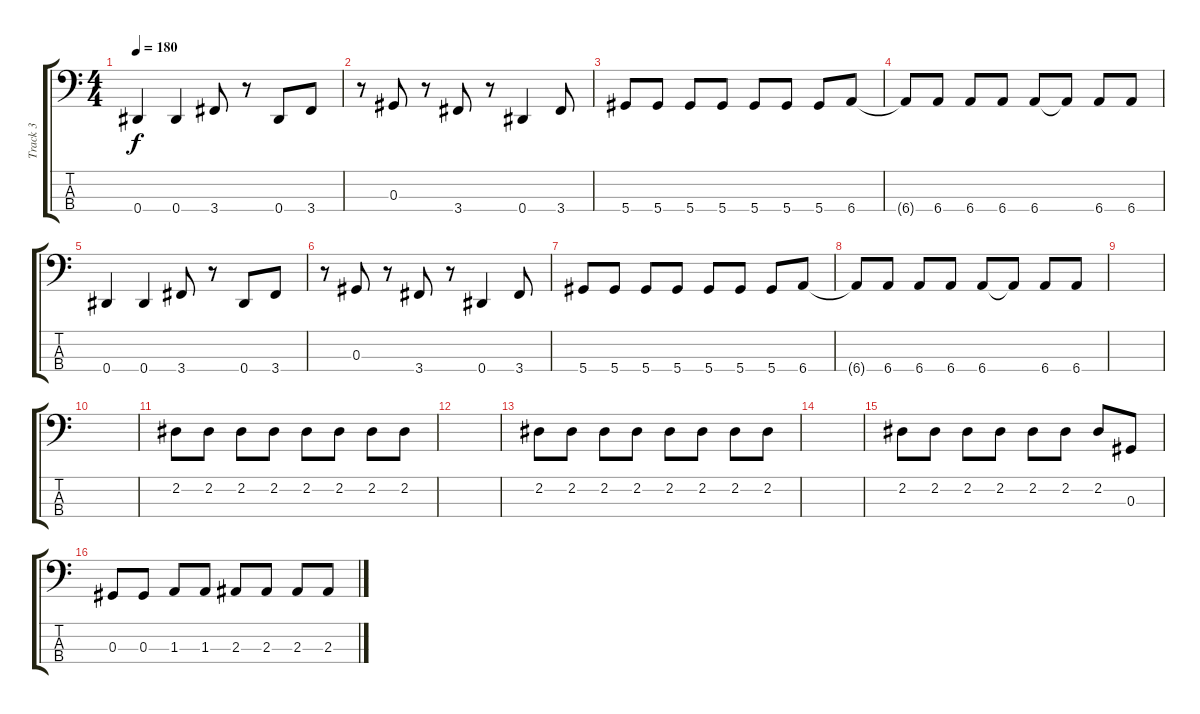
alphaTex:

\track ("Track 3" "Track 3") {instrument electricbasspick}
\staff {score tabs}
\tuning (Gb2 Db2 Ab1 Eb1) {hide}
\ts (4 4)
\tempo 180
\clef f4
\ks c
0.4.4{dy f} 0.4.4 3.4.8 r.8 0.4.8 3.4.8 |
r.8 0.3.8 r.8 3.4.8 r.8 0.4.4 3.4.8 |
5.4.8 5.4.8 5.4.8 5.4.8 5.4.8 5.4.8 5.4.8 6.4.8 |
6.4{t}.8 6.4.8 6.4.8 6.4.8 6.4.8 6.4{t}.8 6.4.8 6.4.8 |
0.4.4 0.4.4 3.4.8 r.8 0.4.8 3.4.8 |
r.8 0.3.8 r.8 3.4.8 r.8 0.4.4 3.4.8 |
5.4.8 5.4.8 5.4.8 5.4.8 5.4.8 5.4.8 5.4.8 6.4.8 |
6.4{t}.8 6.4.8 6.4.8 6.4.8 6.4.8 6.4{t}.8 6.4.8 6.4.8 |
|
|
2.2.8 2.2.8 2.2.8 2.2.8 2.2.8 2.2.8 2.2.8 2.2.8 |
|
2.2.8 2.2.8 2.2.8 2.2.8 2.2.8 2.2.8 2.2.8 2.2.8 |
|
2.2.8 2.2.8 2.2.8 2.2.8 2.2.8 2.2.8 2.2.8 0.3.8 |
0.3.8 0.3.8 1.3.8 1.3.8 2.3.8 2.3.8 2.3.8 2.3.8
